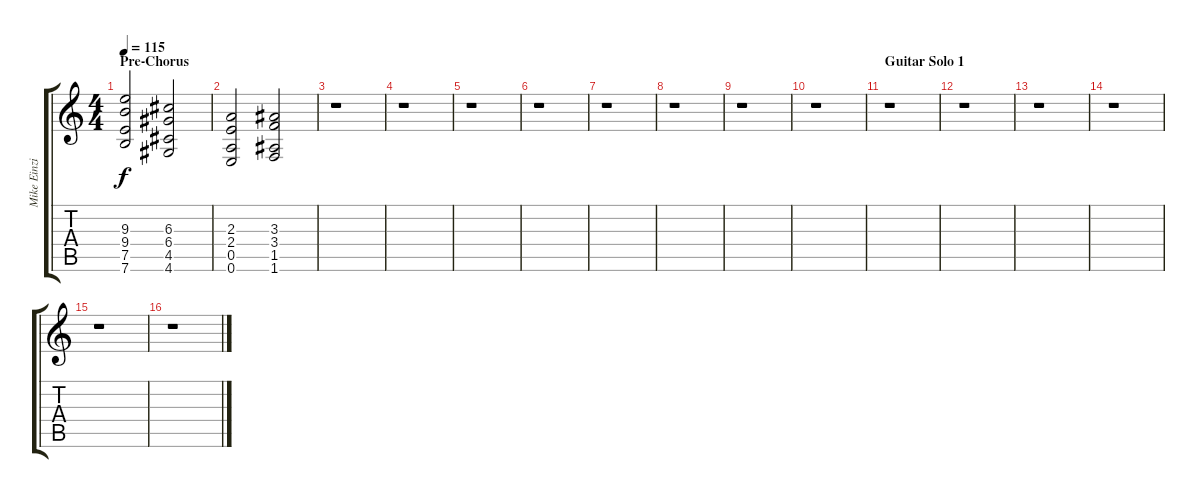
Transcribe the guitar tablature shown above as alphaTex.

\track ("Mike Einziger - Distorsion Guitar" "Mike Einzi") {instrument distortionguitar}
\staff {score tabs}
\tuning (E4 B3 G3 D3 A2 E2) {hide}
\ts (4 4)
\section ("" "Pre-Chorus")
\tempo 115
\clef g2
\ks c
(9.3 9.4 7.5 7.6).2{dy f} (6.3 6.4 4.5 4.6).2 |
(2.3 2.4 0.5 0.6).2 (3.3 3.4 1.5 1.6).2 |
r.1 |
r.1 |
r.1 |
r.1 |
r.1 |
r.1 |
r.1 |
r.1 |
\section ("" "Guitar Solo 1")
r.1 |
r.1 |
r.1 |
r.1 |
r.1 |
r.1
